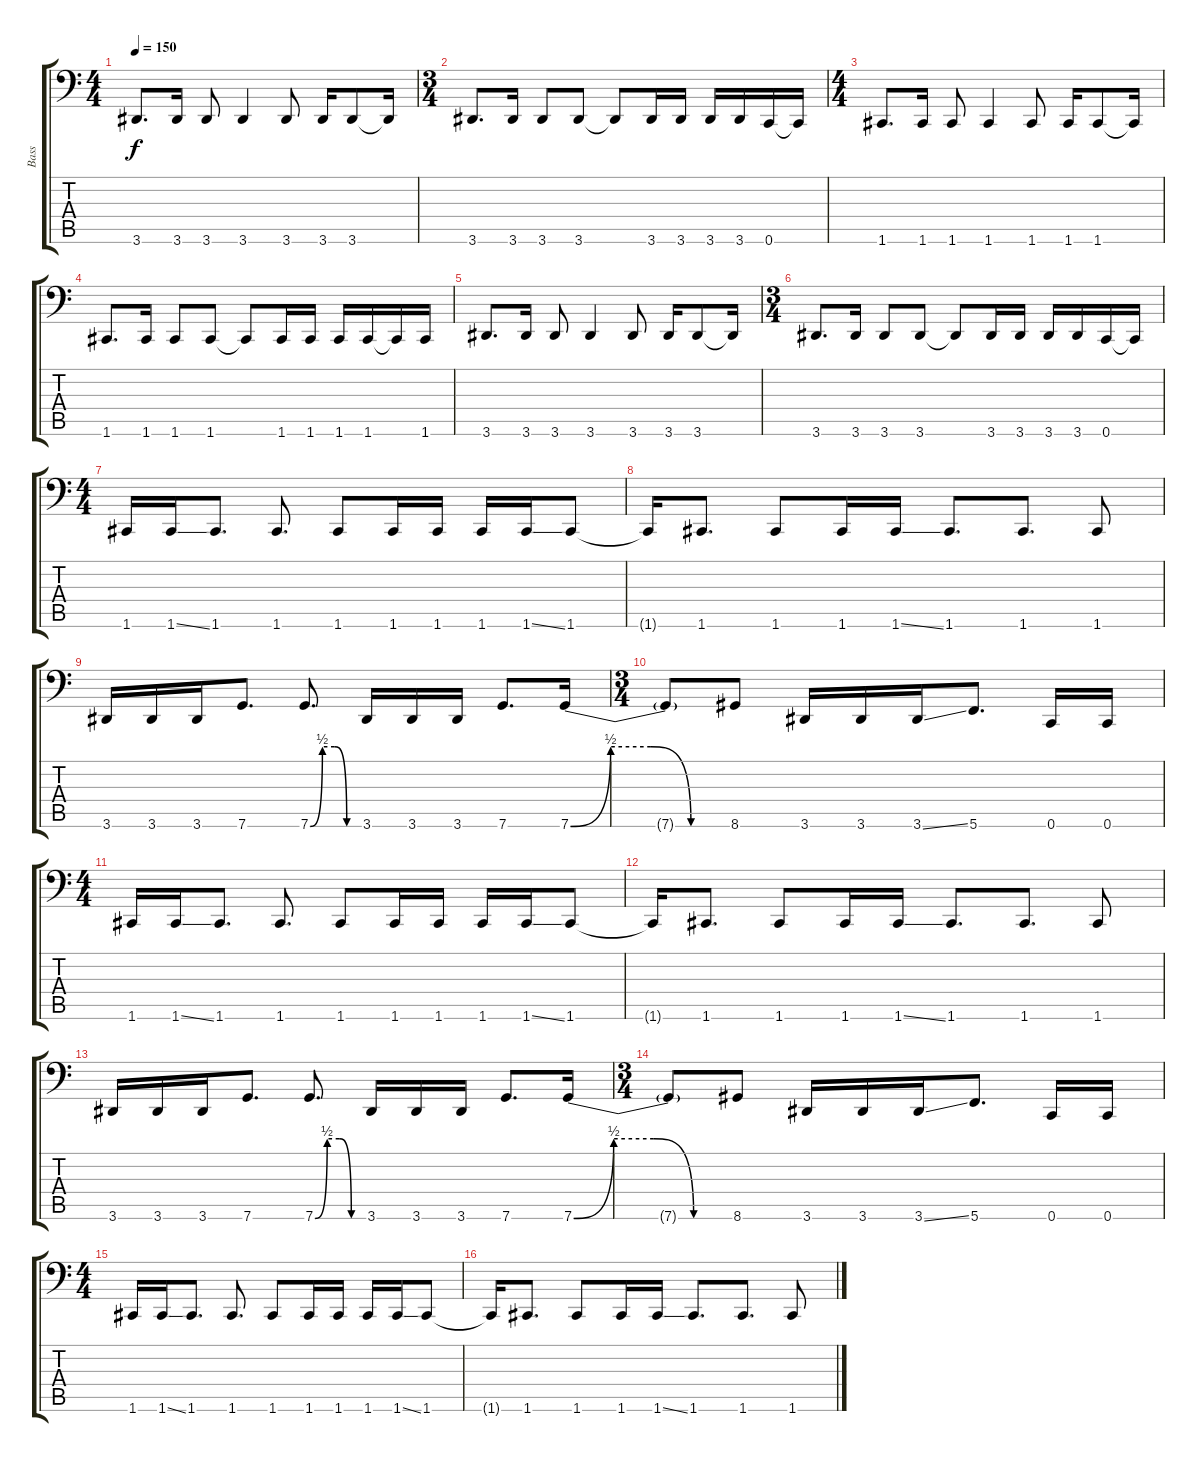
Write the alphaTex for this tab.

\track ("Bass" "Bass") {instrument electricbassfinger}
\staff {score tabs}
\tuning (D3 A2 F2 C2 G1 C1) {hide}
\ts (4 4)
\tempo 150
\clef f4
\ks c
3.6.8{d dy f} 3.6.16 3.6.8 3.6.4 3.6.8 3.6.16 3.6.8 3.6{t}.16 |
\ts (3 4)
3.6.8{d} 3.6.16 3.6.8 3.6.8 3.6{t}.8 3.6.16 3.6.16 3.6.16 3.6.16 0.6.16 0.6{t}.16 |
\ts (4 4)
1.6.8{d} 1.6.16 1.6.8 1.6.4 1.6.8 1.6.16 1.6.8 1.6{t}.16 |
1.6.8{d} 1.6.16 1.6.8 1.6.8 1.6{t}.8 1.6.16 1.6.16 1.6.16 1.6.16 1.6{t}.16 1.6.16 |
3.6.8{d} 3.6.16 3.6.8 3.6.4 3.6.8 3.6.16 3.6.8 3.6{t}.16 |
\ts (3 4)
3.6.8{d} 3.6.16 3.6.8 3.6.8 3.6{t}.8 3.6.16 3.6.16 3.6.16 3.6.16 0.6.16 0.6{t}.16 |
\ts (4 4)
1.6.16 1.6{ss}.16 1.6.8{d} 1.6.8{d} 1.6.8 1.6.16 1.6.16 1.6.16 1.6{ss}.16 1.6.8 |
1.6{t}.16 1.6.8{d} 1.6.8 1.6.16 1.6{ss}.16 1.6.8{d} 1.6.8{d} 1.6.8 |
3.6.16 3.6.16 3.6.16 7.6.8{d} 7.6{be (custom 0 0 15 2 30 2 45 0 60 0)}.8{d} 3.6.16 3.6.16 3.6.16 7.6.8{d} 7.6{be (custom 0 0 15 2 30 2 45 0 60 0)}.16 |
\ts (3 4)
7.6{t}.8 8.6.8 3.6.16 3.6.16 3.6{ss}.16 5.6.8{d} 0.6.16 0.6.16 |
\ts (4 4)
1.6.16 1.6{ss}.16 1.6.8{d} 1.6.8{d} 1.6.8 1.6.16 1.6.16 1.6.16 1.6{ss}.16 1.6.8 |
1.6{t}.16 1.6.8{d} 1.6.8 1.6.16 1.6{ss}.16 1.6.8{d} 1.6.8{d} 1.6.8 |
3.6.16 3.6.16 3.6.16 7.6.8{d} 7.6{be (custom 0 0 15 2 30 2 45 0 60 0)}.8{d} 3.6.16 3.6.16 3.6.16 7.6.8{d} 7.6{be (custom 0 0 15 2 30 2 45 0 60 0)}.16 |
\ts (3 4)
7.6{t}.8 8.6.8 3.6.16 3.6.16 3.6{ss}.16 5.6.8{d} 0.6.16 0.6.16 |
\ts (4 4)
1.6.16 1.6{ss}.16 1.6.8{d} 1.6.8{d} 1.6.8 1.6.16 1.6.16 1.6.16 1.6{ss}.16 1.6.8 |
1.6{t}.16 1.6.8{d} 1.6.8 1.6.16 1.6{ss}.16 1.6.8{d} 1.6.8{d} 1.6.8
